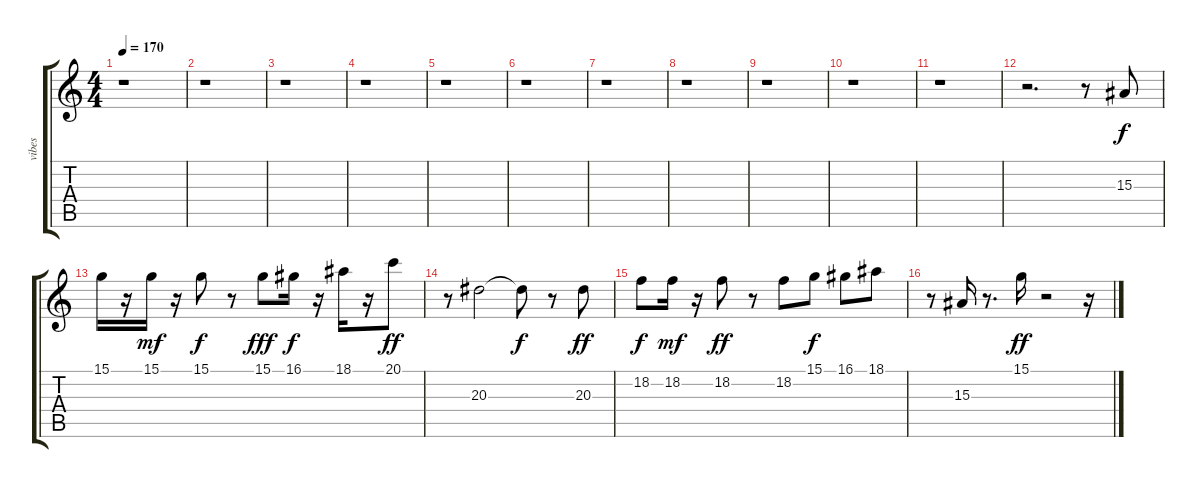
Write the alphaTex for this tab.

\track ("vibes" "vibes") {instrument vibraphone}
\staff {score tabs}
\tuning (E4 B3 G3 D3 A2 E2) {hide}
\ts (4 4)
\tempo 170
\clef g2
\ks c
r.1{dy f instrument vibraphone} |
r.1 |
r.1 |
r.1 |
r.1 |
r.1 |
r.1 |
r.1 |
r.1 |
r.1 |
r.1 |
r.2{d} r.8 15.3.8 |
15.1.16 r.16 15.1.16{dy mf} r.16 15.1.8{dy f} r.8 15.1.8{dy fff} 16.1.16{dy f} r.16 18.1.16 r.16 20.1.8{dy ff} |
r.8 20.3.2 20.3{t}.8{dy f} r.8 20.3.8{dy ff} |
18.2.8{dy f} 18.2.16{dy mf} r.16 18.2.8{dy ff} r.8 18.2.8 15.1.8{dy f} 16.1.8 18.1.8 |
r.8 15.3.16 r.8{d} 15.1.16{dy ff} r.2 r.16
